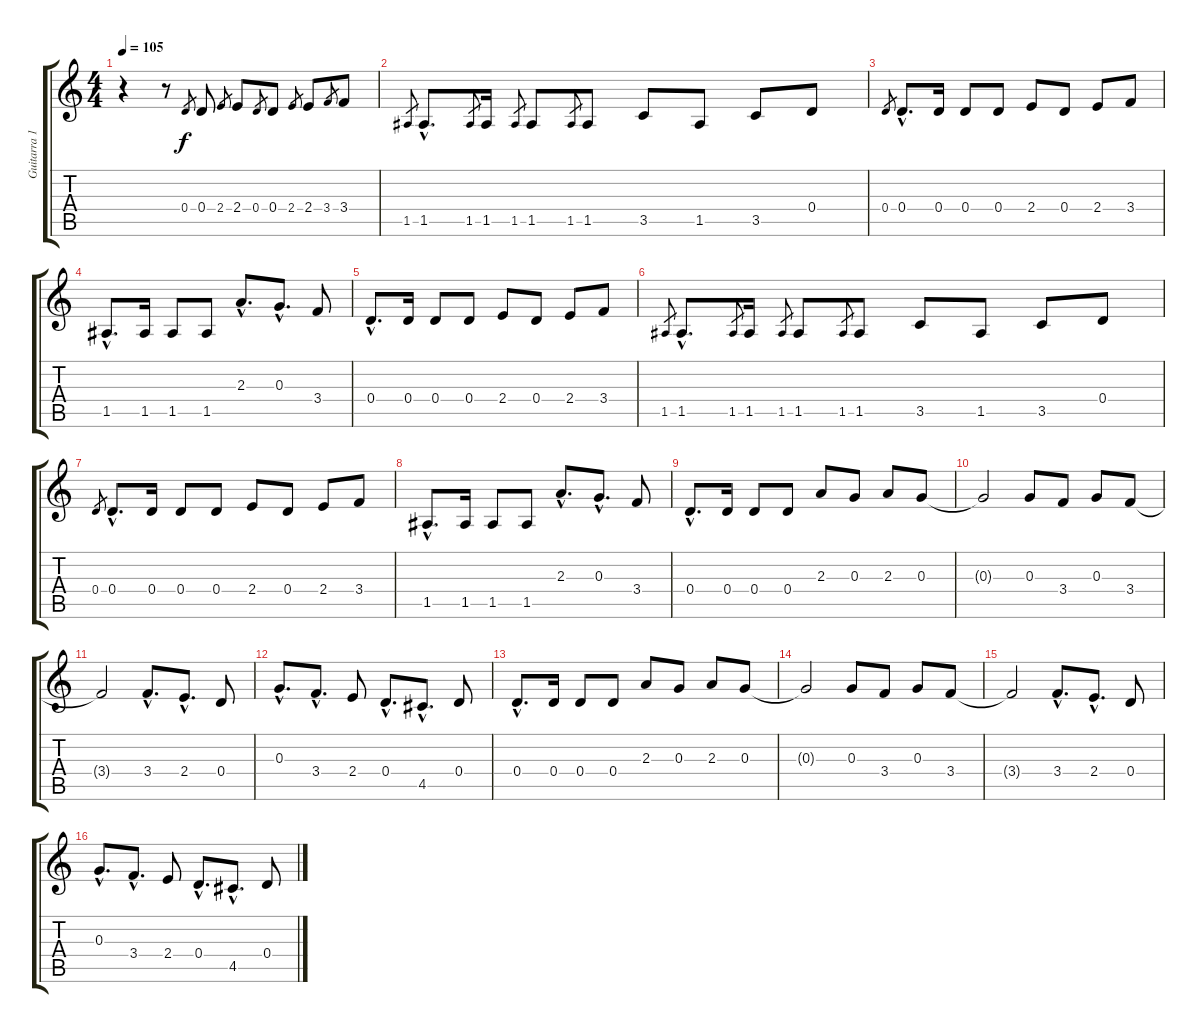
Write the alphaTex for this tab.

\track ("Guitarra 1" "Guitarra 1") {instrument electricguitarjazz}
\staff {score tabs}
\tuning (E4 B3 G3 D3 A2 E2) {hide}
\ts (4 4)
\tempo 105
\clef g2
\ks c
r.4{dy f instrument electricguitarjazz} r.8 0.4.8{gr} 0.4.8 2.4.8{gr} 2.4.8 0.4.8{gr} 0.4.8 2.4.8{gr} 2.4.8 3.4.8{gr} 3.4.8 |
1.5.8{gr} 1.5{hac}.8{d} 1.5.8{gr} 1.5.16 1.5.8{gr} 1.5.8 1.5.8{gr} 1.5.8 3.5.8 1.5.8 3.5.8 0.4.8 |
0.4.8{gr} 0.4{hac}.8{d} 0.4.16 0.4.8 0.4.8 2.4.8 0.4.8 2.4.8 3.4.8 |
1.5{hac}.8{d} 1.5.16 1.5.8 1.5.8 2.3{hac}.8{d} 0.3{hac}.8{d} 3.4.8 |
0.4{hac}.8{d} 0.4.16 0.4.8 0.4.8 2.4.8 0.4.8 2.4.8 3.4.8 |
1.5.8{gr} 1.5{hac}.8{d} 1.5.8{gr} 1.5.16 1.5.8{gr} 1.5.8 1.5.8{gr} 1.5.8 3.5.8 1.5.8 3.5.8 0.4.8 |
0.4.8{gr} 0.4{hac}.8{d} 0.4.16 0.4.8 0.4.8 2.4.8 0.4.8 2.4.8 3.4.8 |
1.5{hac}.8{d} 1.5.16 1.5.8 1.5.8 2.3{hac}.8{d} 0.3{hac}.8{d} 3.4.8 |
0.4{hac}.8{d} 0.4.16 0.4.8 0.4.8 2.3.8 0.3.8 2.3.8 0.3.8 |
0.3{t}.2 0.3.8 3.4.8 0.3.8 3.4.8 |
3.4{t}.2 3.4{hac}.8{d} 2.4{hac}.8{d} 0.4.8 |
0.3{hac}.8{d} 3.4{hac}.8{d} 2.4.8 0.4{hac}.8{d} 4.5{hac}.8{d} 0.4.8 |
0.4{hac}.8{d} 0.4.16 0.4.8 0.4.8 2.3.8 0.3.8 2.3.8 0.3.8 |
0.3{t}.2 0.3.8 3.4.8 0.3.8 3.4.8 |
3.4{t}.2 3.4{hac}.8{d} 2.4{hac}.8{d} 0.4.8 |
0.3{hac}.8{d} 3.4{hac}.8{d} 2.4.8 0.4{hac}.8{d} 4.5{hac}.8{d} 0.4.8
